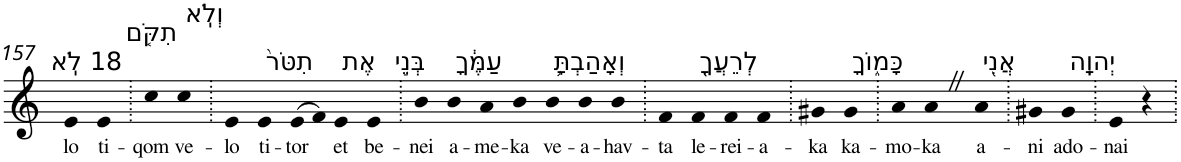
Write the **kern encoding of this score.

**kern	**text
*part1	*part1
*staff1	*staff1
*I"Piano	*
*I'Pno	*
!!LO:PB:g=z
*clefG2	*
*k[]	*
=157	=157
!LO:TX:a:t=18 לֹֽא	!
!	!LO:LY:b
4e	lo
!LO:TX:a:t=תִקֹּ֤ם	!
!	!LO:LY:b
4e	ti-
=158.	=158.
!	!LO:LY:b
4cc	-qom
!LO:TX:a:t=וְלֹֽא	!
!	!LO:LY:b
4cc	ve-
=159.	=159.
!	!LO:LY:b
4e	-lo
!LO:TX:a:t=תִטֹּר֙	!
!	!LO:LY:b
4e	ti-
!	!LO:LY:b
(>8e	-tor
8f)	.
!LO:TX:a:t=אֶת	!
!	!LO:LY:b
4e	et
!LO:TX:a:t=בְּנֵ֣י	!
!	!LO:LY:b
4e	be-
=160.	=160.
!	!LO:LY:b
4b	-nei
!LO:TX:a:t=עַמֶּ֔ךָ	!
!	!LO:LY:b
4b	a-
!	!LO:LY:b
4a	-me-
!	!LO:LY:b
4b	-ka
!LO:TX:a:t=וְאָהַבְתָּ֥	!
!	!LO:LY:b
4b	ve-
!	!LO:LY:b
4b	-a-
!	!LO:LY:b
4b	-hav-
=161.	=161.
!	!LO:LY:b
4f	-ta
!LO:TX:a:t=לְרֵעֲךָ֖	!
!	!LO:LY:b
4f	le-
!	!LO:LY:b
4f	-rei-
!	!LO:LY:b
4f	-a-
=162.	=162.
!	!LO:LY:b
4g#X	-ka
!LO:TX:a:t=כָּמ֑וֹךָ	!
!	!LO:LY:b
4g#	ka-
=163.	=163.
!	!LO:LY:b
4a	-mo-
!	!LO:LY:b
4aZ	-ka
!LO:TX:a:t=אֲנִ֖י	!
!	!LO:LY:b
4a	a-
=164.	=164.
!	!LO:LY:b
4g#X	-ni
!LO:TX:a:t=יְהוָֽה	!
!	!LO:LY:b
4g#	ado-
=165.	=165.
!	!LO:LY:b
4e	-nai
4r	.
=.	=.
*-	*-
